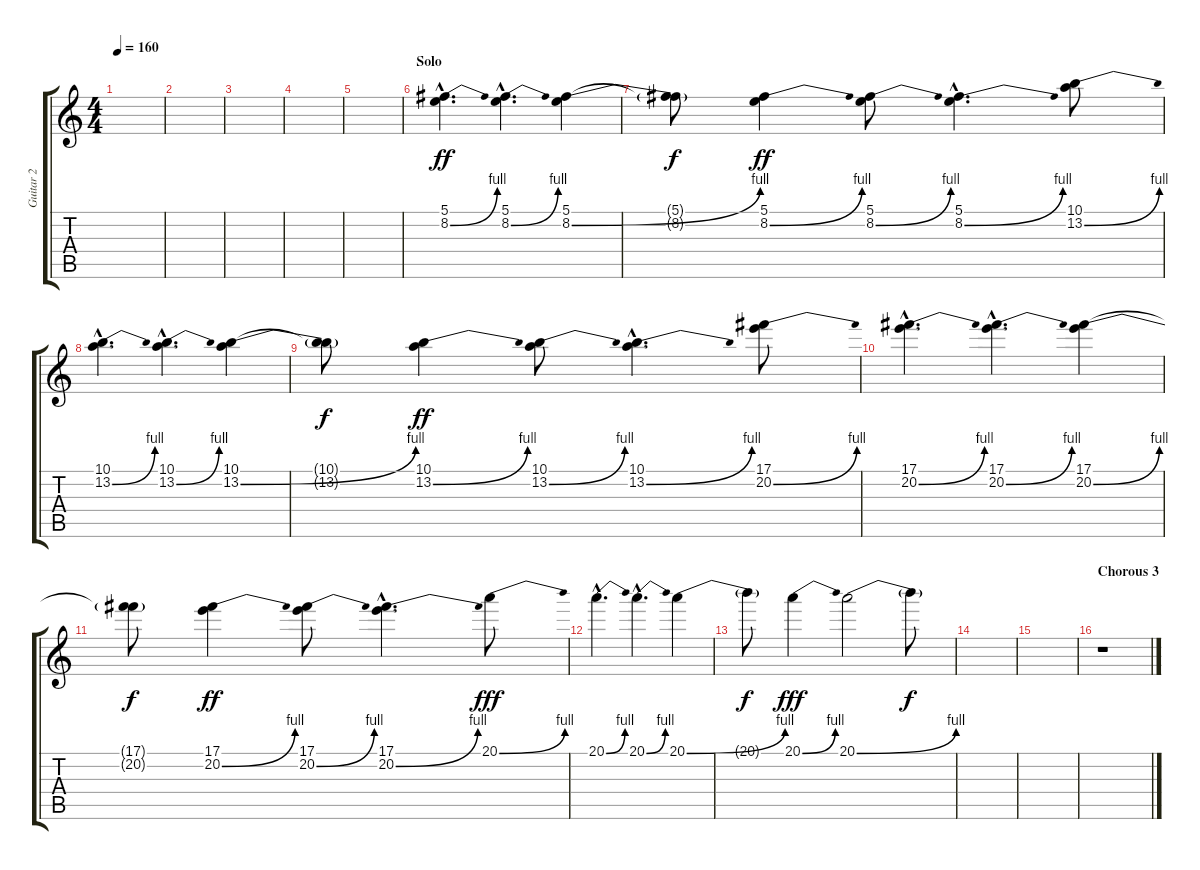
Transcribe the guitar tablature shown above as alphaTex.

\track ("Guitar 2" "Guitar 2") {instrument distortionguitar}
\staff {score tabs}
\tuning (Db4 Ab3 E3 B2 Gb2 B1) {hide}
\ts (4 4)
\tempo 160
\clef g2
\ks c
|
|
|
|
|
\section ("" "Solo")
(5.1{hac} 8.2{be (bend 0 0 60 4) hac}).4{d dy ff} (5.1{hac} 8.2{be (bend 0 0 60 4) hac}).4{d} (5.1 8.2{be (bend 0 0 60 4)}).4 |
(5.1{t} 8.2{t}).8{dy f} (5.1 8.2{be (bend 0 0 60 4)}).4{dy ff} (5.1 8.2{be (bend 0 0 60 4)}).8 (5.1{hac} 8.2{be (bend 0 0 60 4) hac}).4{d} (10.1 13.2{be (bend 0 0 60 4)}).8 |
(10.1{hac} 13.2{be (bend 0 0 60 4) hac}).4{d} (10.1{hac} 13.2{be (bend 0 0 60 4) hac}).4{d} (10.1 13.2{be (bend 0 0 60 4)}).4 |
(10.1{t} 13.2{t}).8{dy f} (10.1 13.2{be (bend 0 0 60 4)}).4{dy ff} (10.1 13.2{be (bend 0 0 60 4)}).8 (10.1{hac} 13.2{be (bend 0 0 60 4) hac}).4{d} (17.1 20.2{be (bend 0 0 60 4)}).8 |
(17.1{hac} 20.2{be (bend 0 0 60 4) hac}).4{d} (17.1{hac} 20.2{be (bend 0 0 60 4) hac}).4{d} (17.1 20.2{be (bend 0 0 60 4)}).4 |
(17.1{t} 20.2{t}).8{dy f} (17.1 20.2{be (bend 0 0 60 4)}).4{dy ff} (17.1 20.2{be (bend 0 0 60 4)}).8 (17.1{hac} 20.2{be (bend 0 0 60 4) hac}).4{d} 20.1{be (bend 0 0 60 4)}.8{dy fff} |
20.1{be (bend 0 0 60 4) hac}.4{d} 20.1{be (bend 0 0 60 4) hac}.4{d} 20.1{be (bend 0 0 60 4)}.4 |
20.1{t}.8{dy f} 20.1{be (bend 0 0 60 4)}.4{dy fff} 20.1{be (bend 0 0 60 4)}.2 20.1{t}.8{dy f} |
|
|
\section ("" "Chorous 3")
r.1
